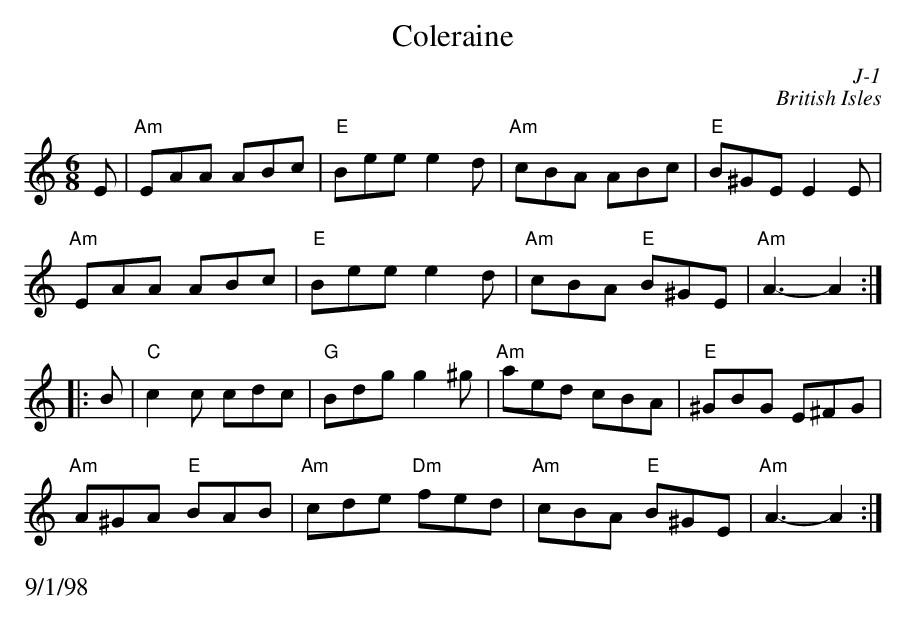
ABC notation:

X:1
T: Coleraine
C: J-1
C: British Isles
M: 6/8
K: Am
E| "Am"EAA ABc| "E"Bee e2d| "Am"cBA ABc| "E"B^GE E2E|
   "Am"EAA ABc| "E"Bee e2d| "Am"cBA "E"B^GE| "Am"A3- A2 :|
|:\
B| "C"c2c cdc| "G"Bdg g2^g| "Am"aed cBA| "E"^GBG E^FG|
   "Am"A^GA "E"BAB| "Am"cde "Dm"fed| "Am"cBA "E"B^GE| "Am"A3- A2 :|
